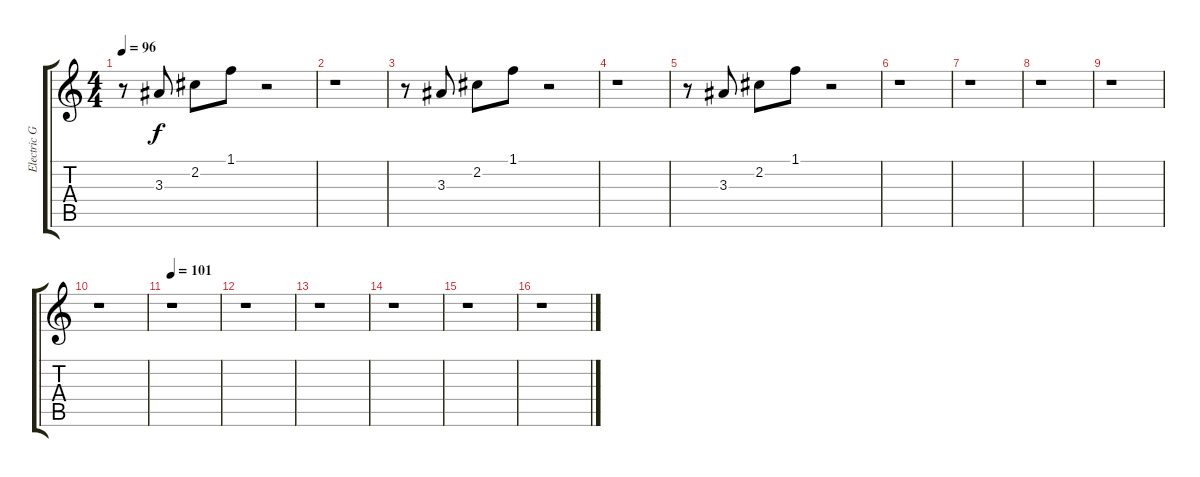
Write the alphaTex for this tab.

\track ("Electric Guitar (jazz)" "Electric G") {instrument electricguitarjazz}
\staff {score tabs}
\tuning (E4 B3 G3 D3 A2 E2) {hide}
\ts (4 4)
\tempo 96
\clef g2
\ks c
r.8{dy f} 3.3.8 2.2.8 1.1.8 r.2 |
r.1 |
r.8 3.3.8 2.2.8 1.1.8 r.2 |
r.1 |
r.8 3.3.8 2.2.8 1.1.8 r.2 |
r.1 |
r.1 |
r.1 |
r.1 |
r.1 |
\tempo 101
r.1 |
r.1 |
r.1 |
r.1 |
r.1 |
r.1
